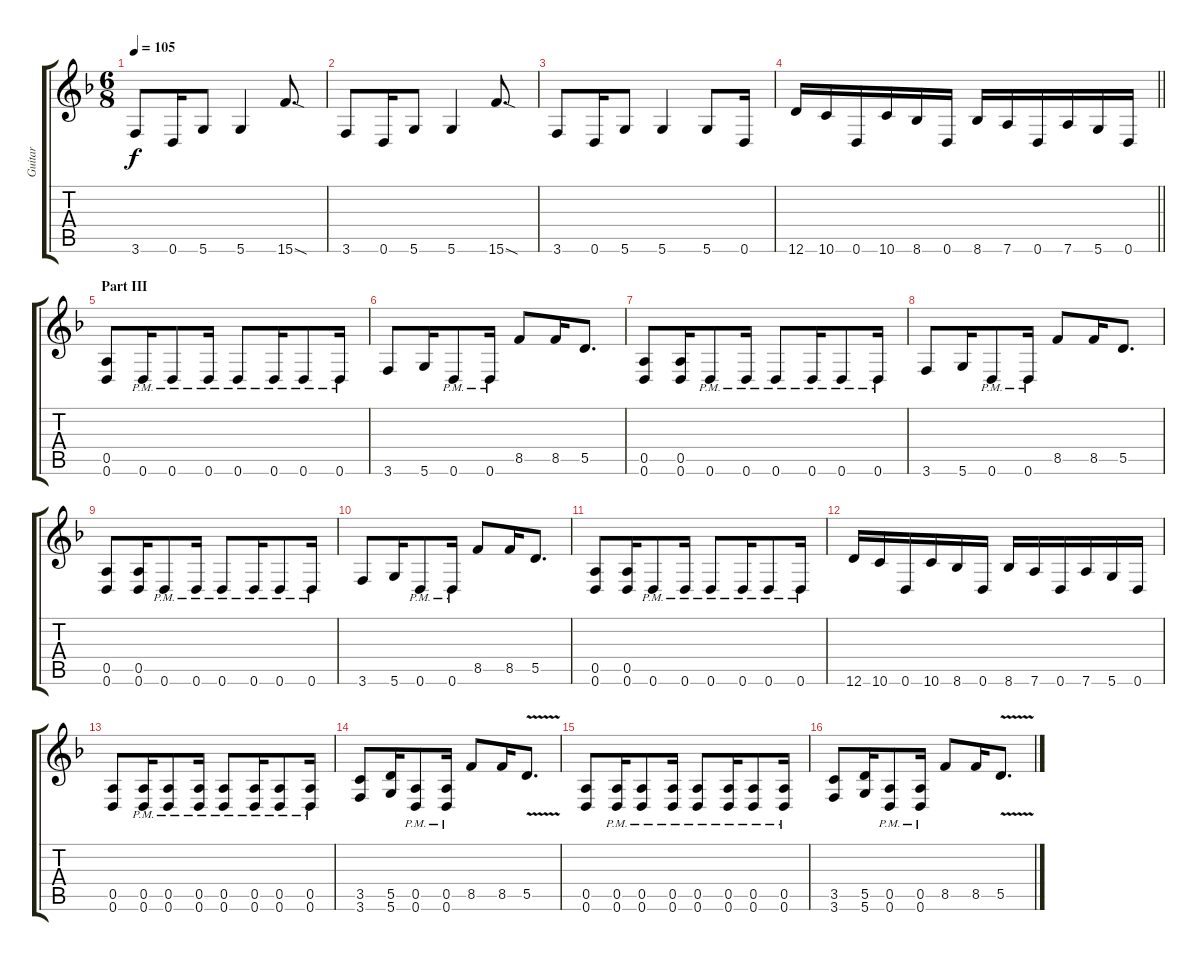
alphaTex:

\track ("Guitar" "Guitar") {instrument distortionguitar}
\staff {score tabs}
\tuning (E4 B3 G3 D3 A2 D2) {hide}
\ts (6 8)
\tempo 105
\clef g2
\ks dminor
3.6.8{dy f} 0.6.16 5.6.8 5.6.4 15.6{sod}.8{d} |
3.6.8 0.6.16 5.6.8 5.6.4 15.6{sod}.8{d} |
3.6.8 0.6.16 5.6.8 5.6.4 5.6.8 0.6.16 |
\barLineRight lightlight
12.6.16 10.6.16 0.6.16 10.6.16 8.6.16 0.6.16 8.6.16 7.6.16 0.6.16 7.6.16 5.6.16 0.6.16 |
\section ("" "Part III")
(0.5 0.6).8{balance 15} 0.6{pm}.16 0.6{pm}.8 0.6{pm}.16 0.6{pm}.8 0.6{pm}.16 0.6{pm}.8 0.6{pm}.16 |
3.6.8 5.6.16 0.6{pm}.8 0.6{pm}.16 8.5.8 8.5.16 5.5.8{d} |
(0.5 0.6).8 (0.5 0.6).16 0.6{pm}.8 0.6{pm}.16 0.6{pm}.8 0.6{pm}.16 0.6{pm}.8 0.6{pm}.16 |
3.6.8 5.6.16 0.6{pm}.8 0.6{pm}.16 8.5.8 8.5.16 5.5.8{d} |
(0.5 0.6).8 (0.5 0.6).16 0.6{pm}.8 0.6{pm}.16 0.6{pm}.8 0.6{pm}.16 0.6{pm}.8 0.6{pm}.16 |
3.6.8 5.6.16 0.6{pm}.8 0.6{pm}.16 8.5.8 8.5.16 5.5.8{d} |
(0.5 0.6).8 (0.5 0.6).16 0.6{pm}.8 0.6{pm}.16 0.6{pm}.8 0.6{pm}.16 0.6{pm}.8 0.6{pm}.16 |
12.6.16 10.6.16 0.6.16 10.6.16 8.6.16 0.6.16 8.6.16 7.6.16 0.6.16 7.6.16 5.6.16 0.6.16 |
(0.5 0.6).8{balance 8} (0.5{pm} 0.6{pm}).16 (0.5{pm} 0.6{pm}).8 (0.5{pm} 0.6{pm}).16 (0.5{pm} 0.6{pm}).8 (0.5{pm} 0.6{pm}).16 (0.5{pm} 0.6{pm}).8 (0.5{pm} 0.6{pm}).16 |
(3.5 3.6).8 (5.5 5.6).16 (0.5{pm} 0.6{pm}).8 (0.5{pm} 0.6{pm}).16 8.5.8 8.5.16 5.5{v}.8{d} |
(0.5 0.6).8 (0.5{pm} 0.6{pm}).16 (0.5{pm} 0.6{pm}).8 (0.5{pm} 0.6{pm}).16 (0.5{pm} 0.6{pm}).8 (0.5{pm} 0.6{pm}).16 (0.5{pm} 0.6{pm}).8 (0.5{pm} 0.6{pm}).16 |
(3.5 3.6).8 (5.5 5.6).16 (0.5{pm} 0.6{pm}).8 (0.5{pm} 0.6{pm}).16 8.5.8 8.5.16 5.5{v}.8{d}
